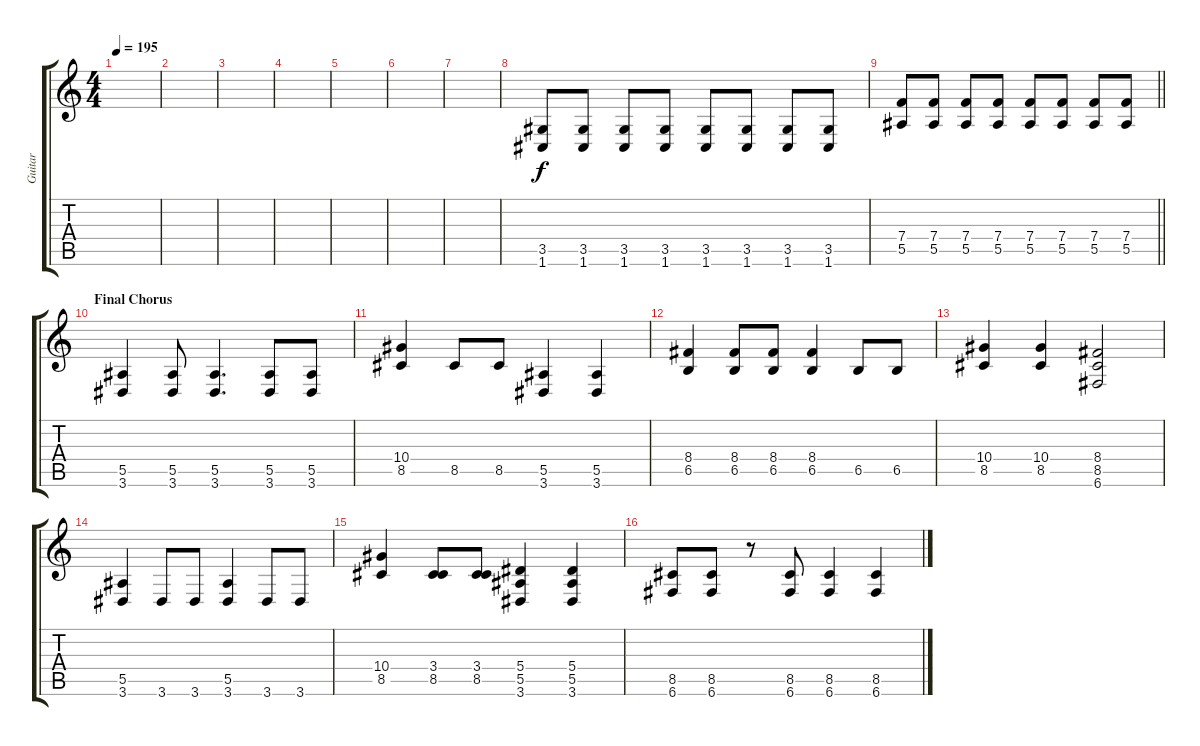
\track ("Guitar" "Guitar") {instrument distortionguitar}
\staff {score tabs}
\tuning (C4 G3 Eb3 Bb2 F2 C2) {hide}
\ts (4 4)
\tempo 195
\clef g2
\ks c
|
|
|
|
|
|
|
(3.5 1.6).8 (3.5 1.6).8 (3.5 1.6).8 (3.5 1.6).8 (3.5 1.6).8 (3.5 1.6).8 (3.5 1.6).8 (3.5 1.6).8 |
\barLineRight lightlight
(7.4 5.5).8 (7.4 5.5).8 (7.4 5.5).8 (7.4 5.5).8 (7.4 5.5).8 (7.4 5.5).8 (7.4 5.5).8 (7.4 5.5).8 |
\section ("" "Final Chorus")
(5.5 3.6).4 (5.5 3.6).8 (5.5 3.6).4{d} (5.5 3.6).8 (5.5 3.6).8 |
(10.4 8.5).4 8.5.8 8.5.8 (5.5 3.6).4 (5.5 3.6).4 |
(8.4 6.5).4 (8.4 6.5).8 (8.4 6.5).8 (8.4 6.5).4 6.5.8 6.5.8 |
(10.4 8.5).4 (10.4 8.5).4 (8.4 8.5 6.6).2 |
(5.5 3.6).4 3.6.8 3.6.8 (5.5 3.6).4 3.6.8 3.6.8 |
(10.4 8.5).4 (3.4 8.5).8 (3.4 8.5).8 (5.4 5.5 3.6).4 (5.4 5.5 3.6).4 |
(8.5 6.6).8 (8.5 6.6).8 r.8 (8.5 6.6).8 (8.5 6.6).4 (8.5 6.6).4
